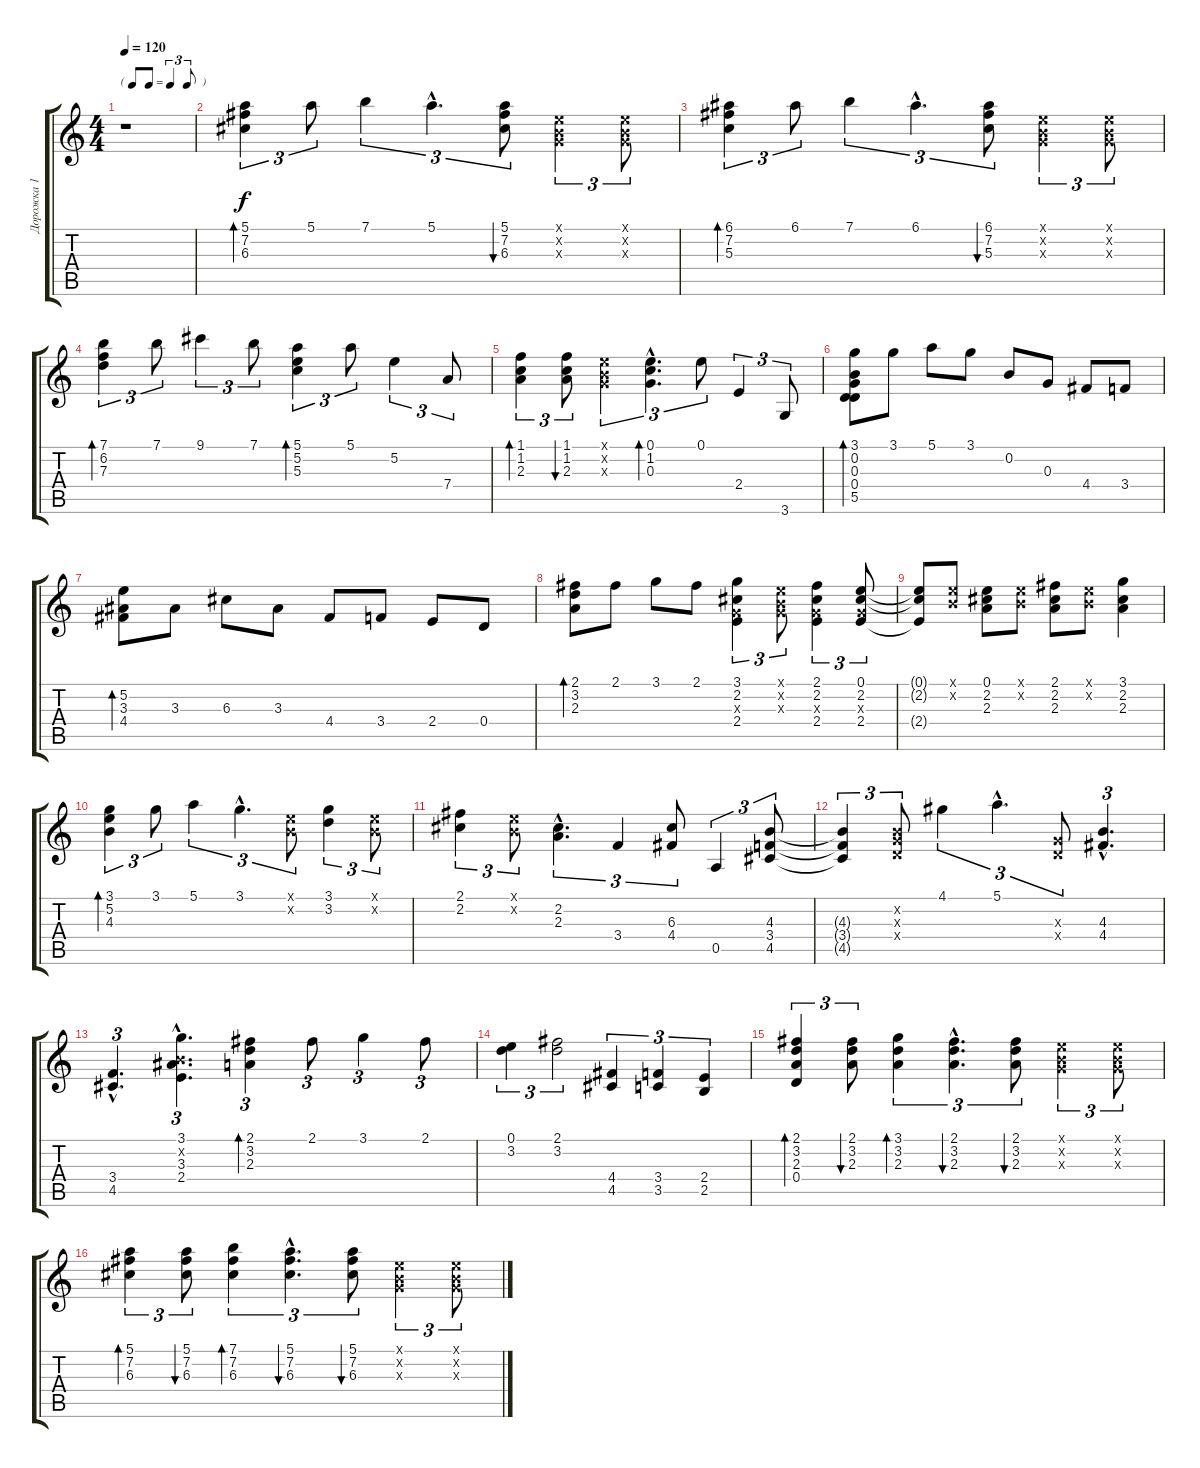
\track ("Дорожка 1" "Дорожка 1") {instrument acousticguitarsteel}
\staff {score tabs}
\tuning (E4 B3 G3 D3 A2 E2) {hide}
\ts (4 4)
\tf triplet8th
\tempo 120
\clef g2
\ks c
r.1{dy f instrument acousticguitarsteel} |
(5.1 7.2 6.3).4{tu (3 2) bd 240} 5.1.8{tu (3 2)} 7.1.4{tu (3 2)} 5.1{hac}.4{d tu (3 2)} (5.1 7.2 6.3).8{tu (3 2) bu 120} (0.1{x} 0.2{x} 0.3{x}).4{tu (3 2)} (0.1{x} 0.2{x} 0.3{x}).8{tu (3 2)} |
(6.1 7.2 5.3).4{tu (3 2) bd 240} 6.1.8{tu (3 2)} 7.1.4{tu (3 2)} 6.1{hac}.4{d tu (3 2)} (6.1 7.2 5.3).8{tu (3 2) bu 120} (0.1{x} 0.2{x} 0.3{x}).4{tu (3 2)} (0.1{x} 0.2{x} 0.3{x}).8{tu (3 2)} |
(7.1 6.2 7.3).4{tu (3 2) bd 60} 7.1.8{tu (3 2)} 9.1.4{tu (3 2)} 7.1.8{tu (3 2)} (5.1 5.2 5.3).4{tu (3 2) bd 60} 5.1.8{tu (3 2)} 5.2.4{tu (3 2)} 7.4.8{tu (3 2)} |
(1.1 1.2 2.3).4{tu (3 2) bd 60} (1.1 1.2 2.3).8{tu (3 2) bu 60} (0.1{x} 0.2{x} 0.3{x}).4{tu (3 2)} (0.1{hac} 1.2{hac} 0.3{hac}).4{d tu (3 2) bd 120} 0.1.8{tu (3 2)} 2.4.4{tu (3 2)} 3.6.8{tu (3 2)} |
(3.1 0.2 0.3 0.4 5.5).8{bd 60} 3.1.8 5.1.8 3.1.8 0.2.8 0.3.8 4.4.8 3.4.8 |
(5.2 3.3 4.4).8{bd 120} 3.3.8 6.3.8 3.3.8 4.4.8 3.4.8 2.4.8 0.4.8 |
(2.1 3.2 2.3).8{bd 120} 2.1.8 3.1.8 2.1.8 (3.1 2.2 0.3{x} 2.4).4{tu (3 2)} (0.1{x} 0.2{x} 0.3{x}).8{tu (3 2)} (2.1 2.2 0.3{x} 2.4).4{tu (3 2)} (0.1 2.2 0.3{x} 2.4).8{tu (3 2)} |
(0.1{t} 2.2{t} 2.4{t}).8 (0.1{x} 0.2{x}).8 (0.1 2.2 2.3).8 (0.1{x} 0.2{x}).8 (2.1 2.2 2.3).8 (0.1{x} 0.2{x}).8 (3.1 2.2 2.3).4 |
(3.1 5.2 4.3).4{tu (3 2) bd 120} 3.1.8{tu (3 2)} 5.1.4{tu (3 2)} 3.1{hac}.4{d tu (3 2)} (0.1{x} 0.2{x}).8{tu (3 2)} (3.1 3.2).4{tu (3 2)} (0.1{x} 0.2{x}).8{tu (3 2)} |
(2.1 2.2).4{tu (3 2)} (0.1{x} 0.2{x}).8{tu (3 2)} (2.2{hac} 2.3{hac}).4{d tu (3 2)} 3.4.4{tu (3 2)} (6.3 4.4).8{tu (3 2)} 0.5.4{tu (3 2)} (4.3 3.4 4.5).8{tu (3 2)} |
(4.3{t} 3.4{t} 4.5{t}).4{tu (3 2)} (0.2{x} 0.3{x} 0.4{x}).8{tu (3 2)} 4.1.4{tu (3 2)} 5.1{hac}.4{d tu (3 2)} (0.3{x} 0.4{x}).8{tu (3 2)} (4.3{hac} 4.4{hac}).4{d tu (3 2)} |
(3.4{hac} 4.5{hac}).4{d tu (3 2)} (3.1{hac} 0.2{hac x} 3.3{hac} 2.4{hac}).4{d tu (3 2)} (2.1 3.2 2.3).4{tu (3 2) bd 120} 2.1.8{tu (3 2)} 3.1.4{tu (3 2)} 2.1.8{tu (3 2)} |
(0.1 3.2).4{tu (3 2)} (2.1 3.2).2{tu (3 2)} (4.4 4.5).4{tu (3 2)} (3.4 3.5).4{tu (3 2)} (2.4 2.5).4{tu (3 2)} |
(2.1 3.2 2.3 0.4).4{tu (3 2) bd 60} (2.1 3.2 2.3).8{tu (3 2) bu 60} (3.1 3.2 2.3).4{tu (3 2) bd 60} (2.1{hac} 3.2{hac} 2.3{hac}).4{d tu (3 2) bu 60} (2.1 3.2 2.3).8{tu (3 2) bu 60} (0.1{x} 0.2{x} 0.3{x}).4{tu (3 2)} (0.1{x} 0.2{x} 0.3{x}).8{tu (3 2)} |
(5.1 7.2 6.3).4{tu (3 2) bd 60} (5.1 7.2 6.3).8{tu (3 2) bu 60} (7.1 7.2 6.3).4{tu (3 2) bd 60} (5.1{hac} 7.2{hac} 6.3{hac}).4{d tu (3 2) bu 60} (5.1 7.2 6.3).8{tu (3 2) bu 60} (0.1{x} 0.2{x} 0.3{x}).4{tu (3 2)} (0.1{x} 0.2{x} 0.3{x}).8{tu (3 2)}
